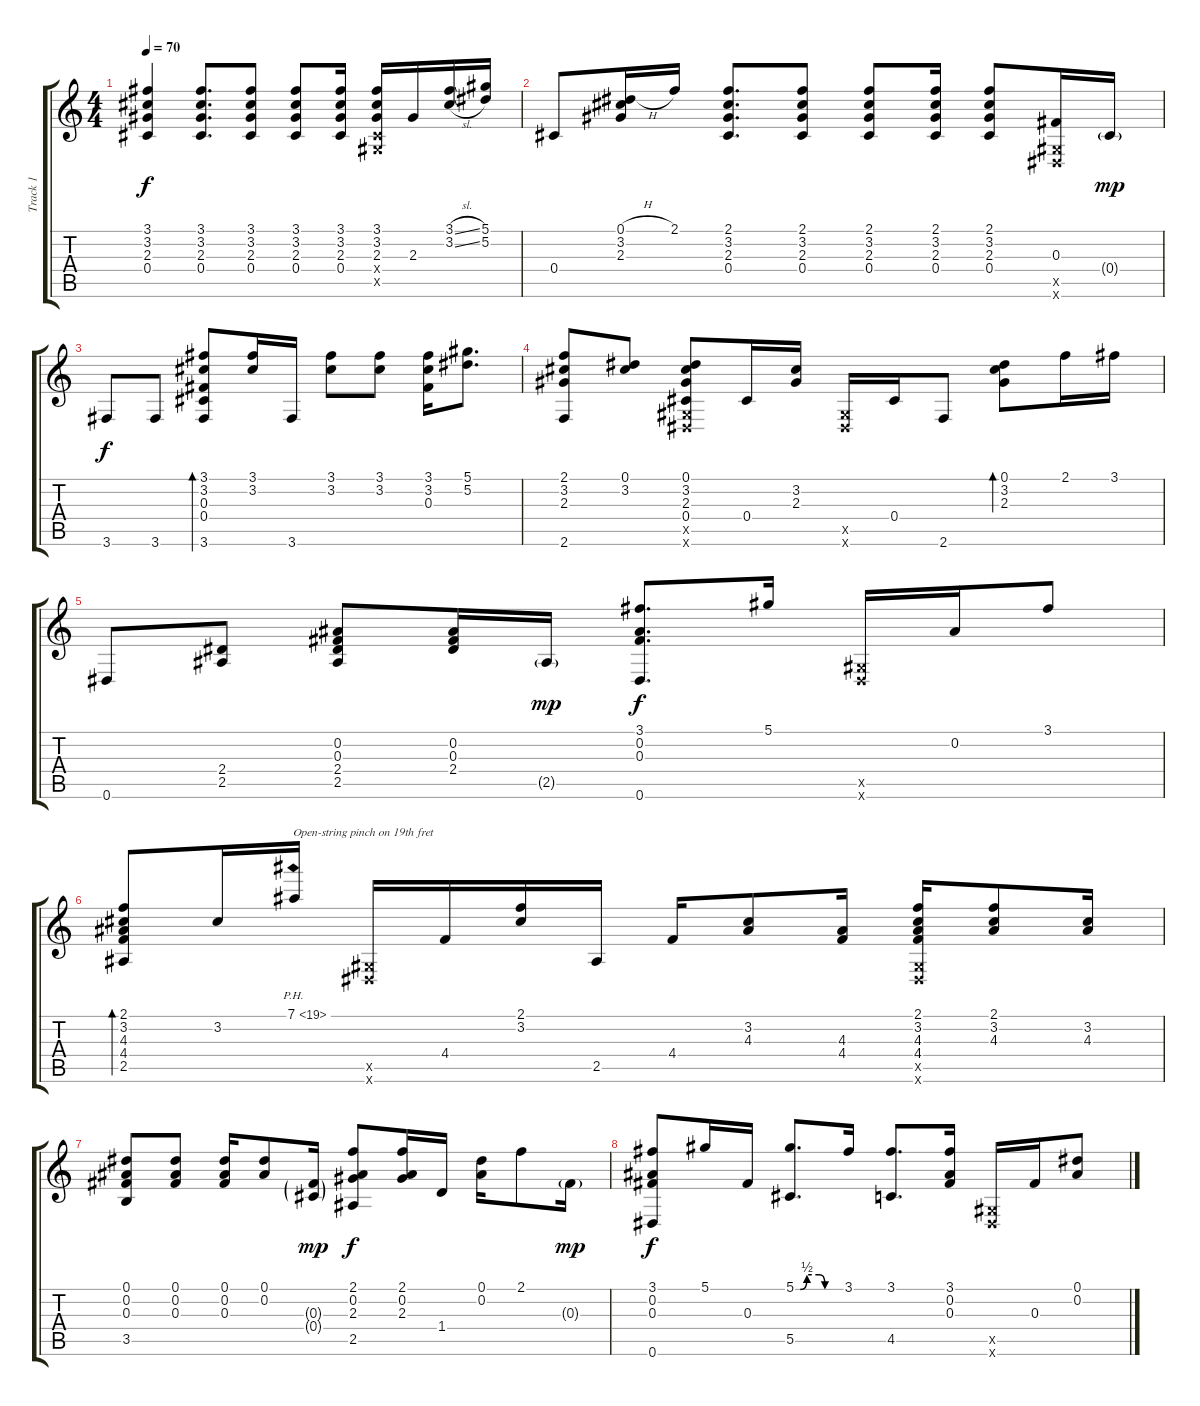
\track ("Track 1" "Track 1") {instrument acousticguitarsteel}
\staff {score tabs}
\tuning (Eb4 Bb3 Gb3 Db3 Ab2 Eb2) {hide}
\ts (4 4)
\tempo 70
\clef g2
\ks c
(3.1 3.2 2.3 0.4).4{dy f} (3.1 3.2 2.3 0.4).8{d} (3.1 3.2 2.3 0.4).8 (3.1 3.2 2.3 0.4).8 (3.1 3.2 2.3 0.4).16 (3.1 3.2 2.3 0.4{x} 0.5{x}).16 2.3.16 (3.1{sl} 3.2{sl}).16 (5.1 5.2).16 |
0.4.8 (0.1{h} 3.2 2.3).16 2.1.16 (2.1 3.2 2.3 0.4).8{d} (2.1 3.2 2.3 0.4).8 (2.1 3.2 2.3 0.4).8 (2.1 3.2 2.3 0.4).16 (2.1 3.2 2.3 0.4).8 (0.3 0.5{x} 0.6{x}).16 0.4{g}.16{dy mp} |
3.6.8{dy f} 3.6.8 (3.1 3.2 0.3 0.4 3.6).8{bd 60} (3.1 3.2).16 3.6.16 (3.1 3.2).8 (3.1 3.2).8 (3.1 3.2 0.3).16 (5.1 5.2).8{d} |
(2.1 3.2 2.3 2.6).8 (0.1 3.2).8 (0.1 3.2 2.3 0.4 0.5{x} 0.6{x}).8 0.4.16 (3.2 2.3).16 (0.5{x} 0.6{x}).16 0.4.16 2.6.8 (0.1 3.2 2.3).8{bd 120} 2.1.16 3.1.16 |
0.6.8 (2.4 2.5).8 (0.2 0.3 2.4 2.5).8 (0.2 0.3 2.4).16 2.5{g}.16{dy mp} (3.1 0.2 0.3 0.6).8{d dy f} 5.1.16 (0.5{x} 0.6{x}).16 0.2.16 3.1.8 |
(2.1 3.2 4.3 4.4 2.5).8{bd 60} 3.2.16 7.1{ph 12}.16{txt "Open-string pinch on 19th fret"} (0.5{x} 0.6{x}).16 4.4.16 (2.1 3.2).16 2.5.16 4.4.16 (3.2 4.3).8 (4.3 4.4).16 (2.1 3.2 4.3 4.4 0.5{x} 0.6{x}).16 (2.1 3.2 4.3).8 (3.2 4.3).16 |
(0.1 0.2 0.3 3.5).8 (0.1 0.2 0.3).8 (0.1 0.2 0.3).16 (0.1 0.2).8 (0.3{g} 0.4{g}).16{dy mp} (2.1 0.2 2.3 2.5).8{dy f} (2.1 0.2 2.3).16 1.4.16 (0.1 0.2).16 2.1.8 0.3{g}.16{dy mp} |
(3.1 0.2 0.3 0.6).8{dy f} 5.1.16 0.3.16 (5.1{be (custom 0 0 6 0 15 2 31 2 39 0 48 0 60 0)} 5.5).8{d} 3.1.16 (3.1 4.5).8{d} (3.1 0.2 0.3).16 (0.5{x} 0.6{x}).16 0.3.16 (0.1 0.2).8
